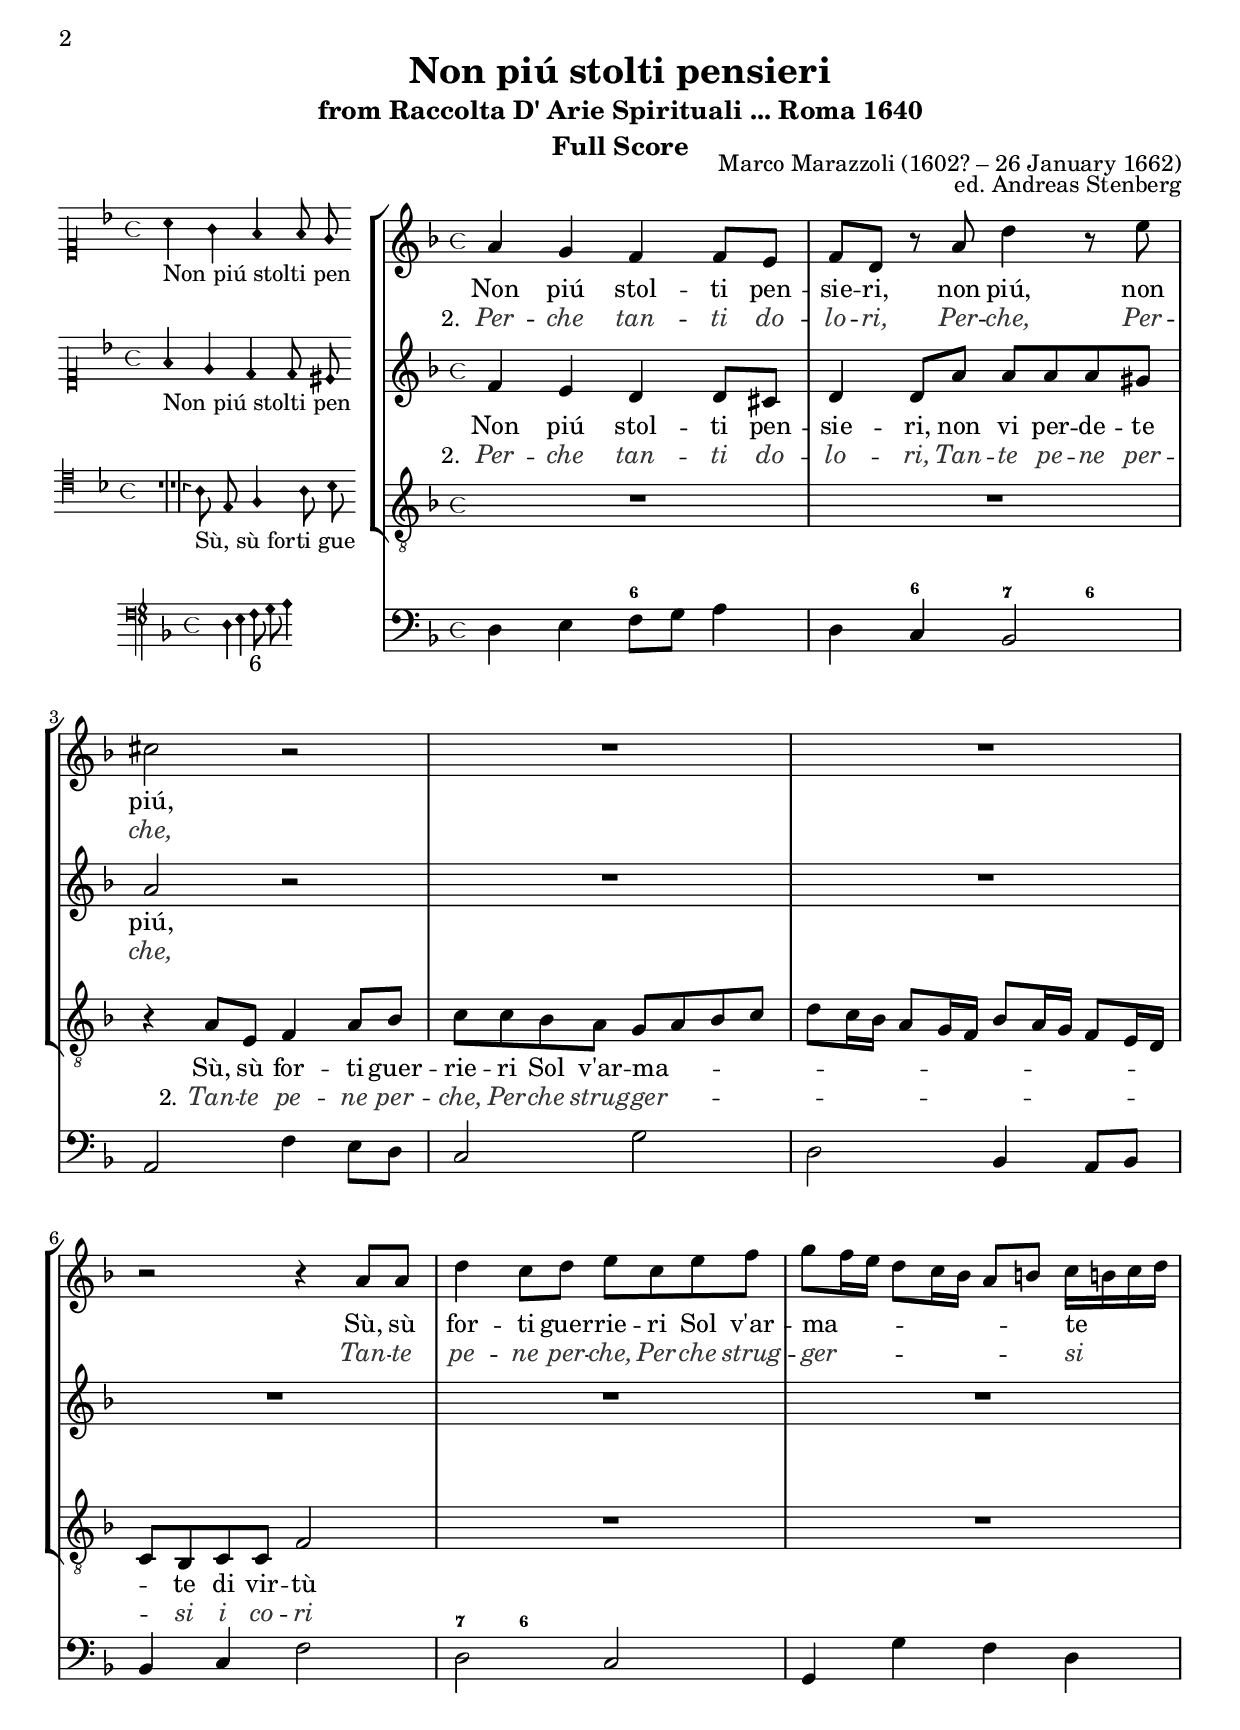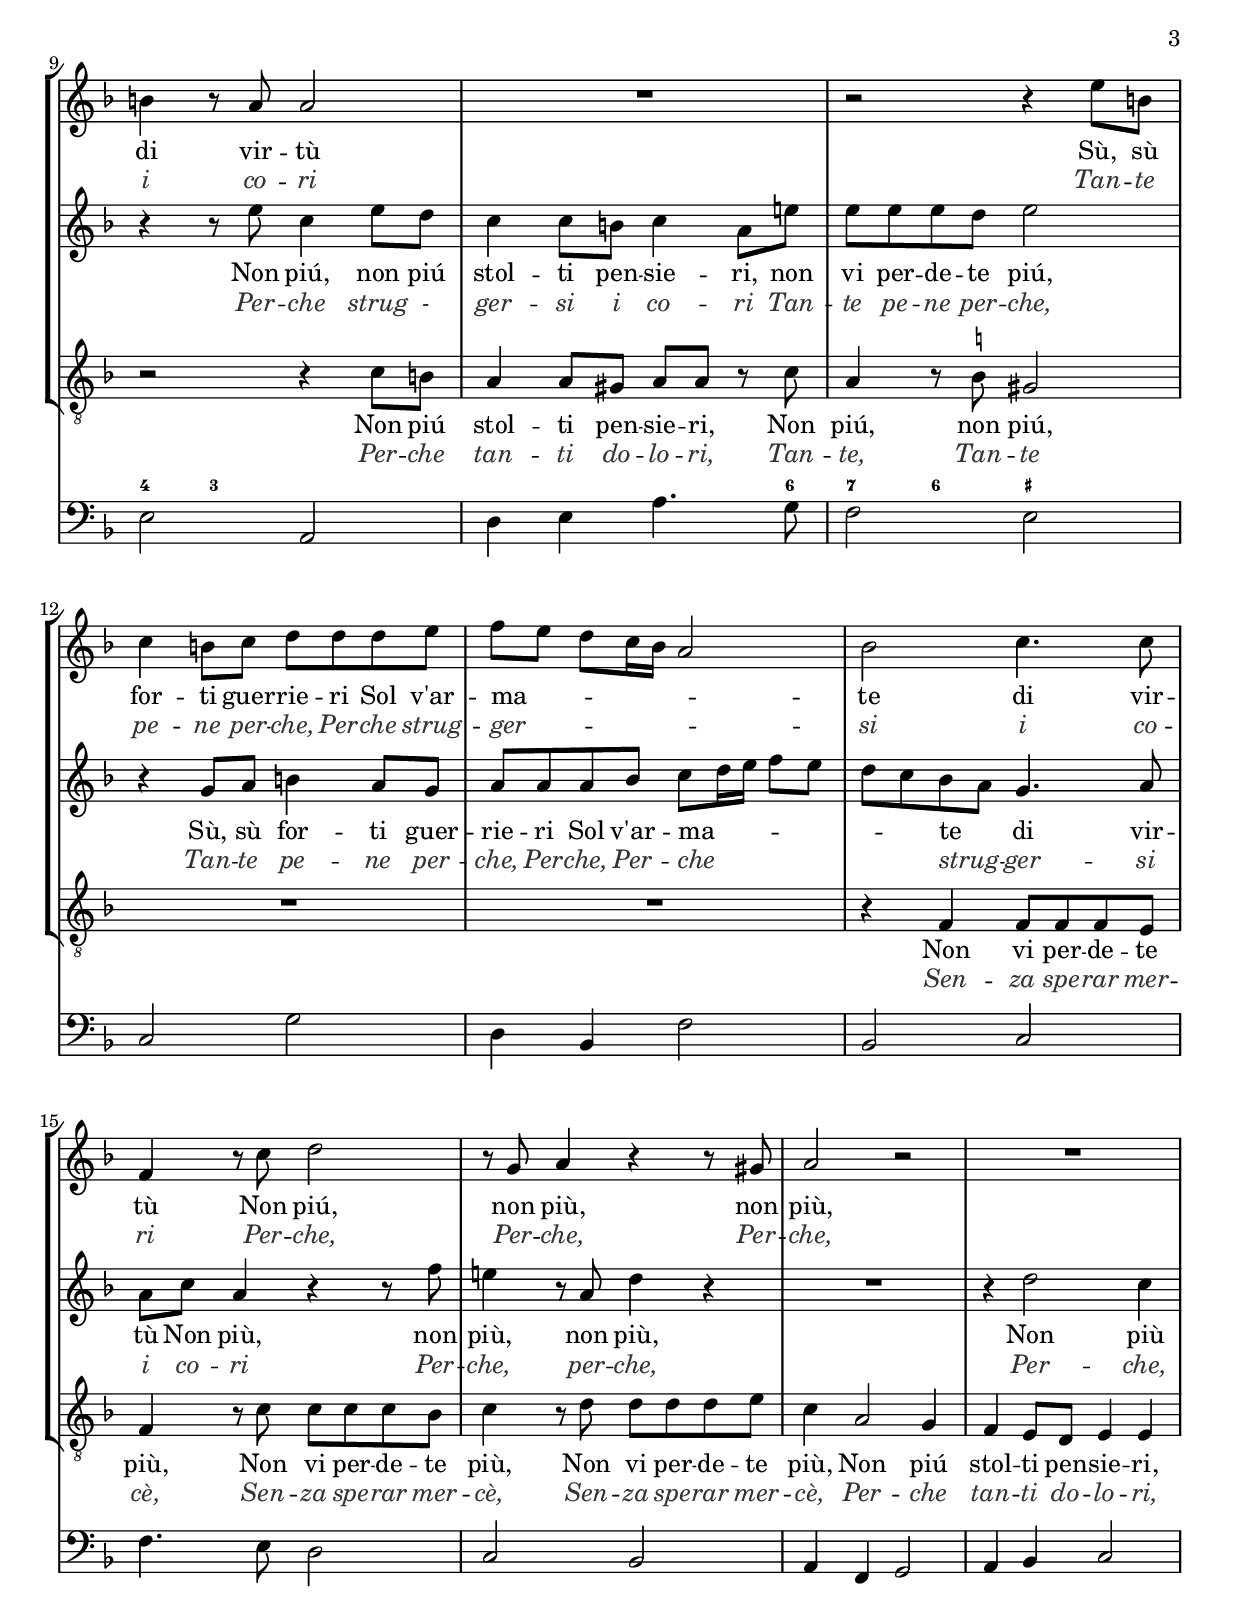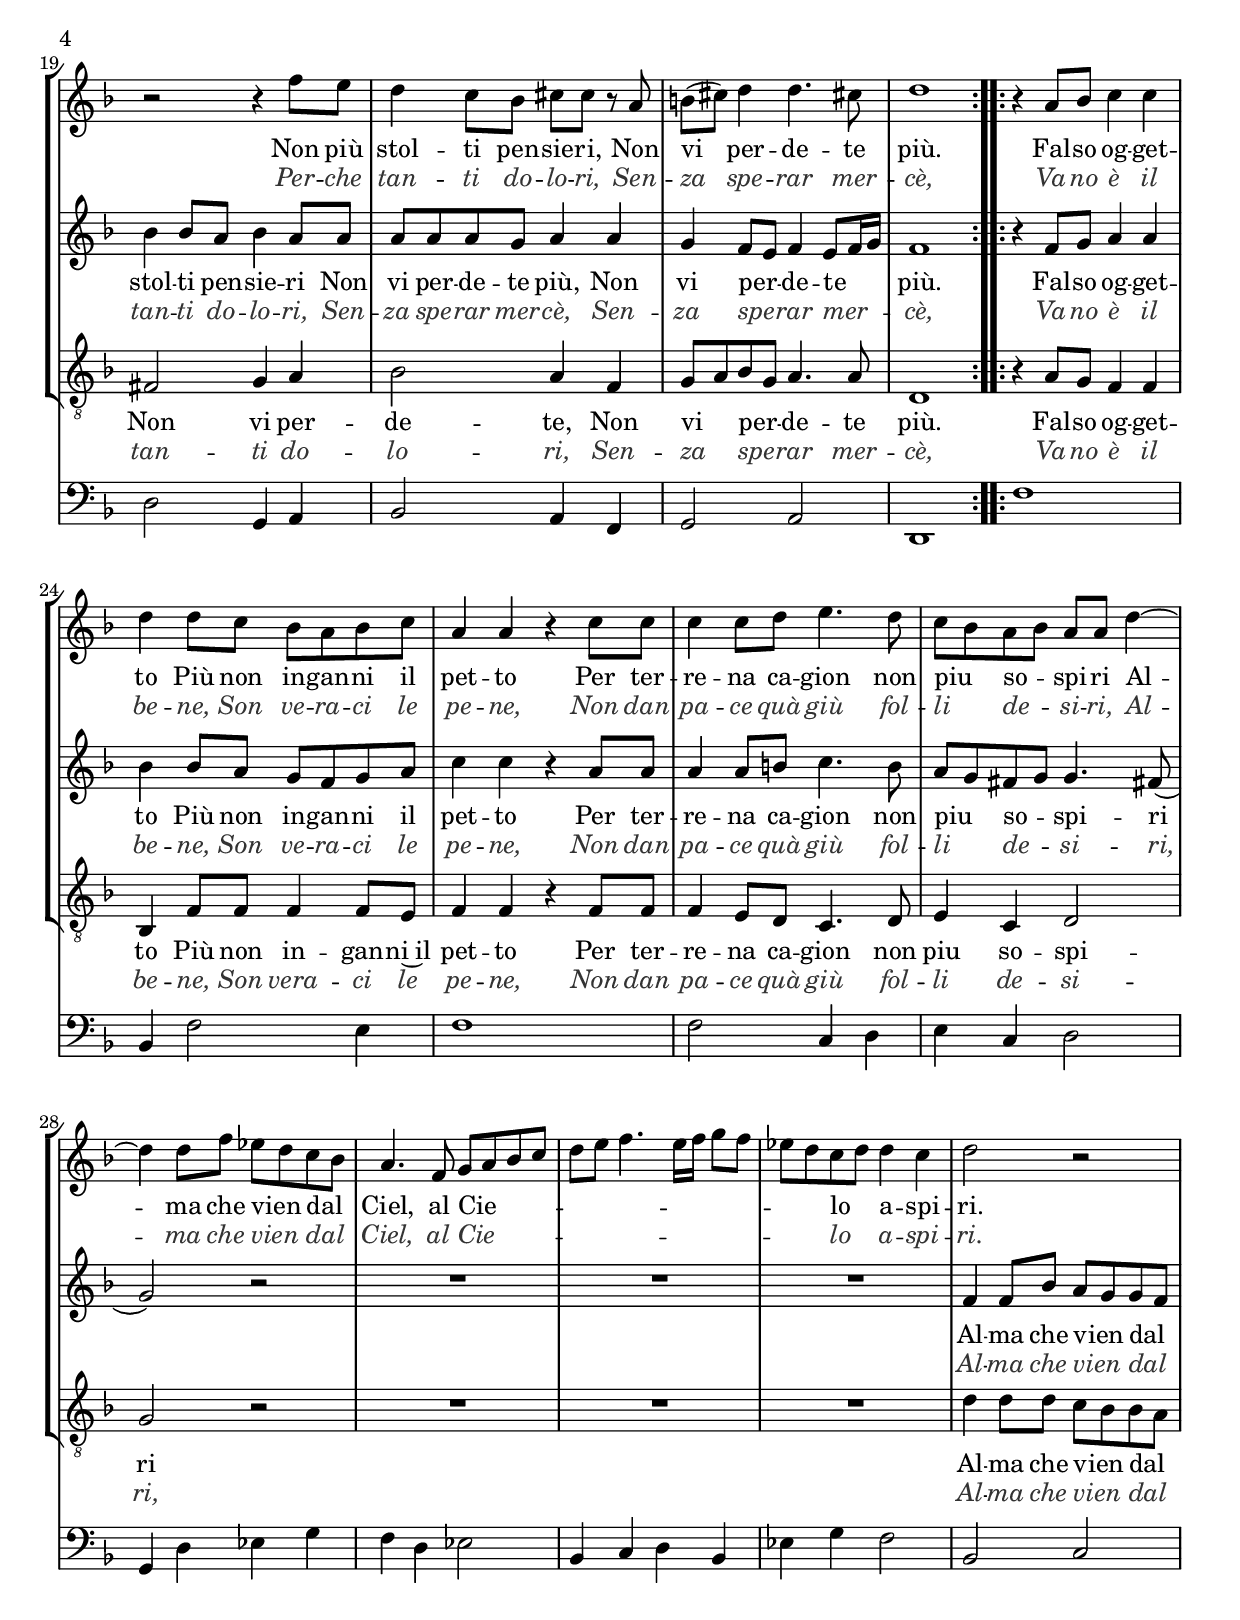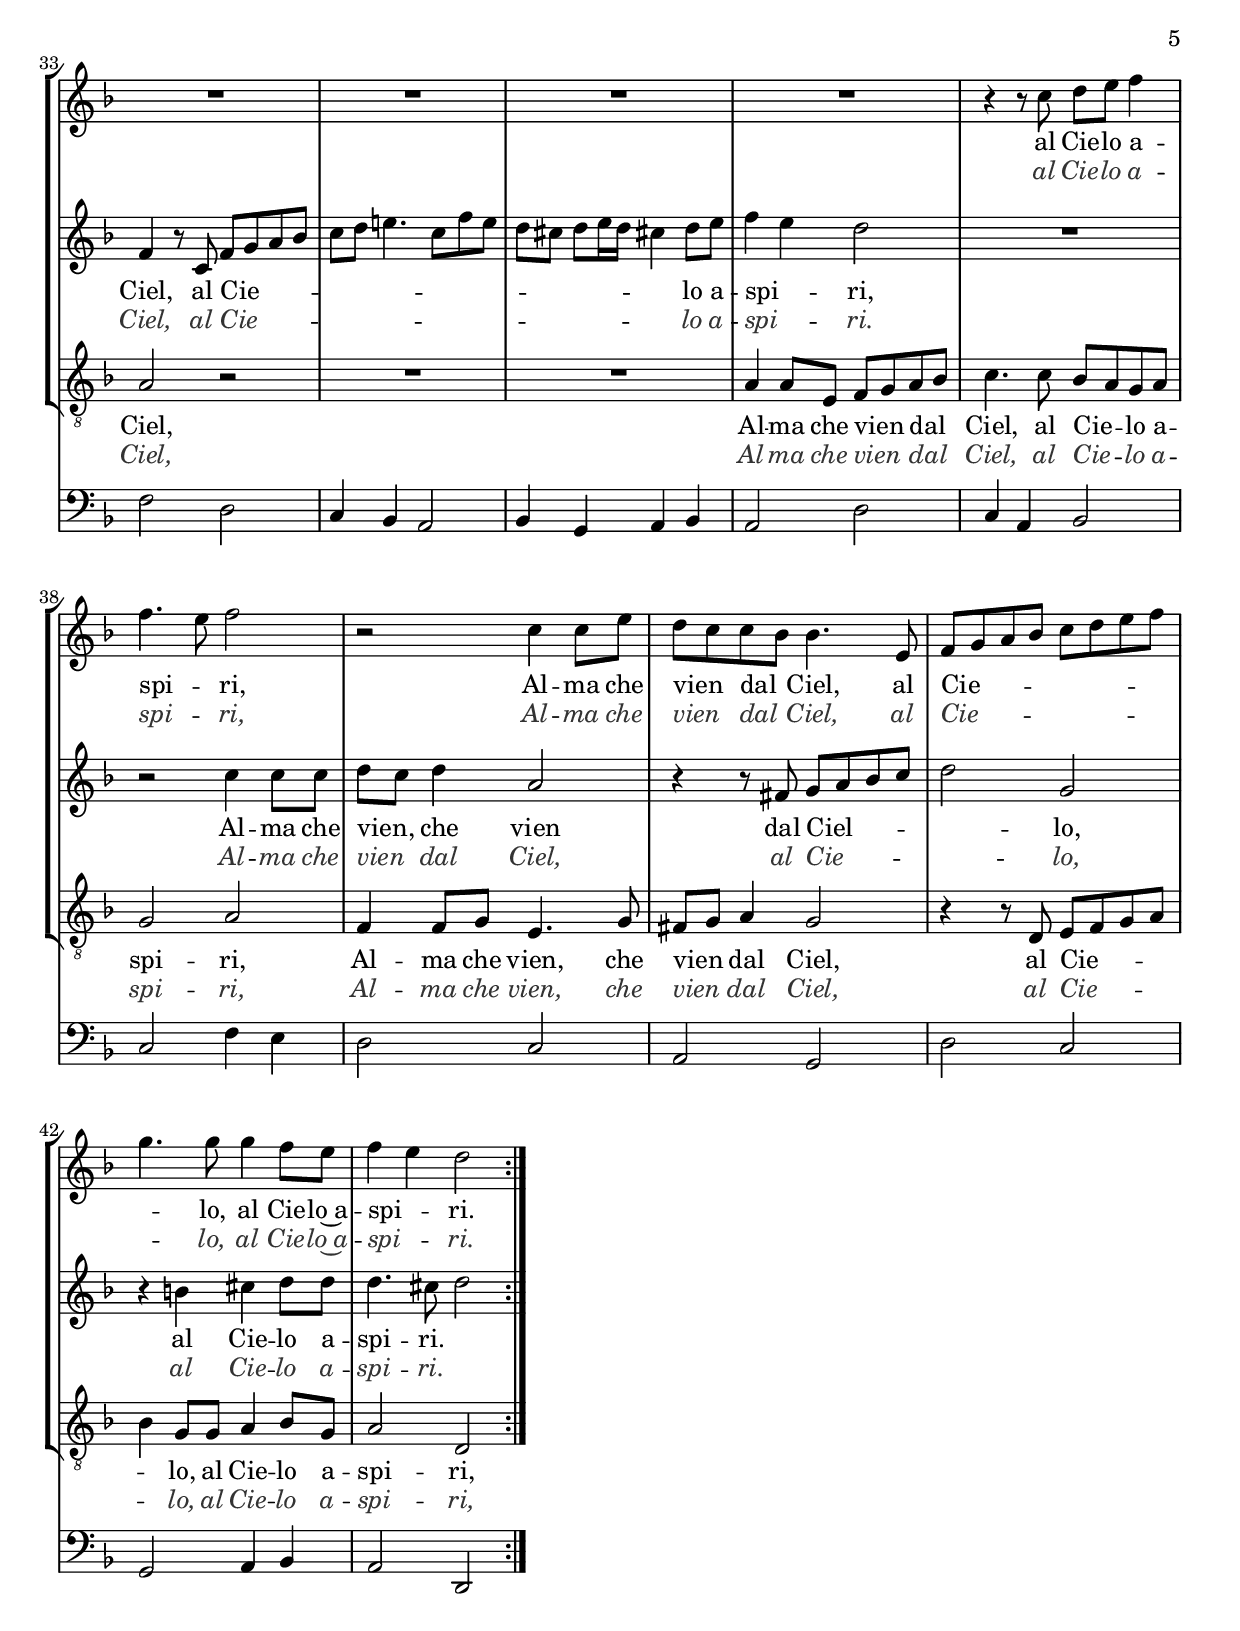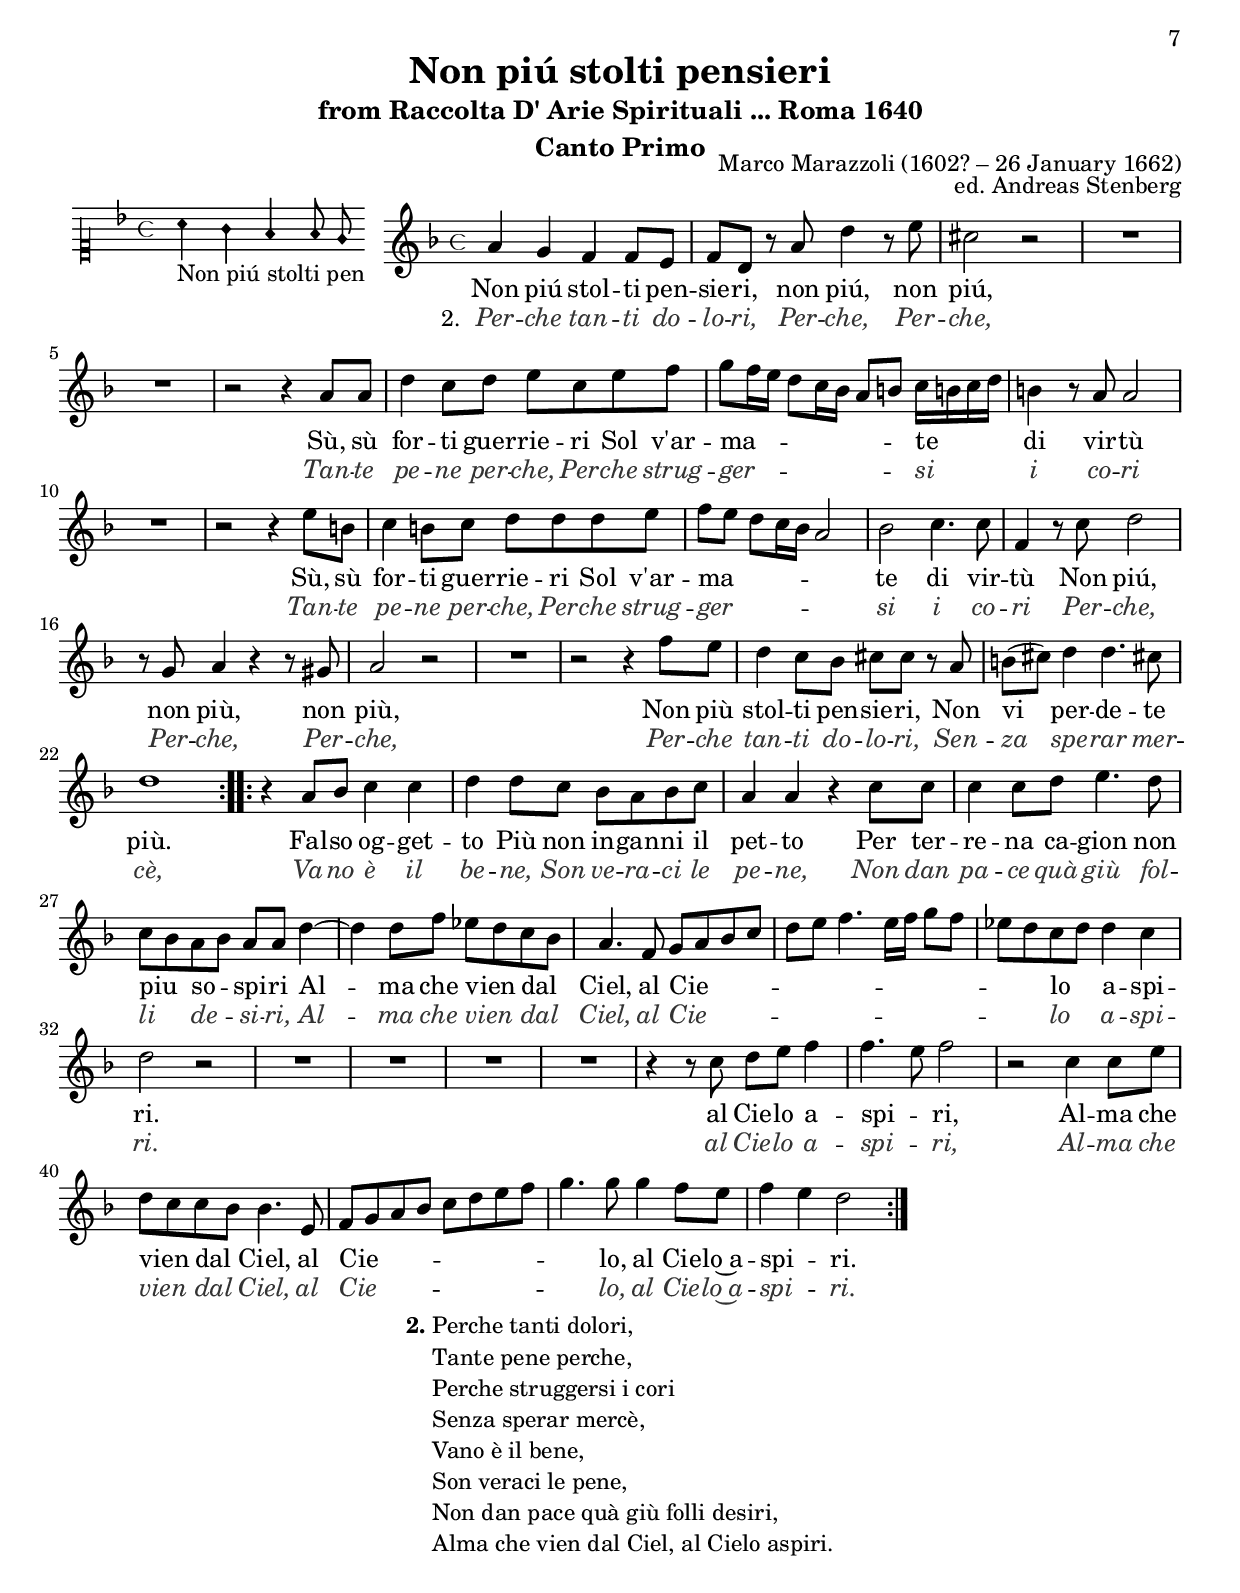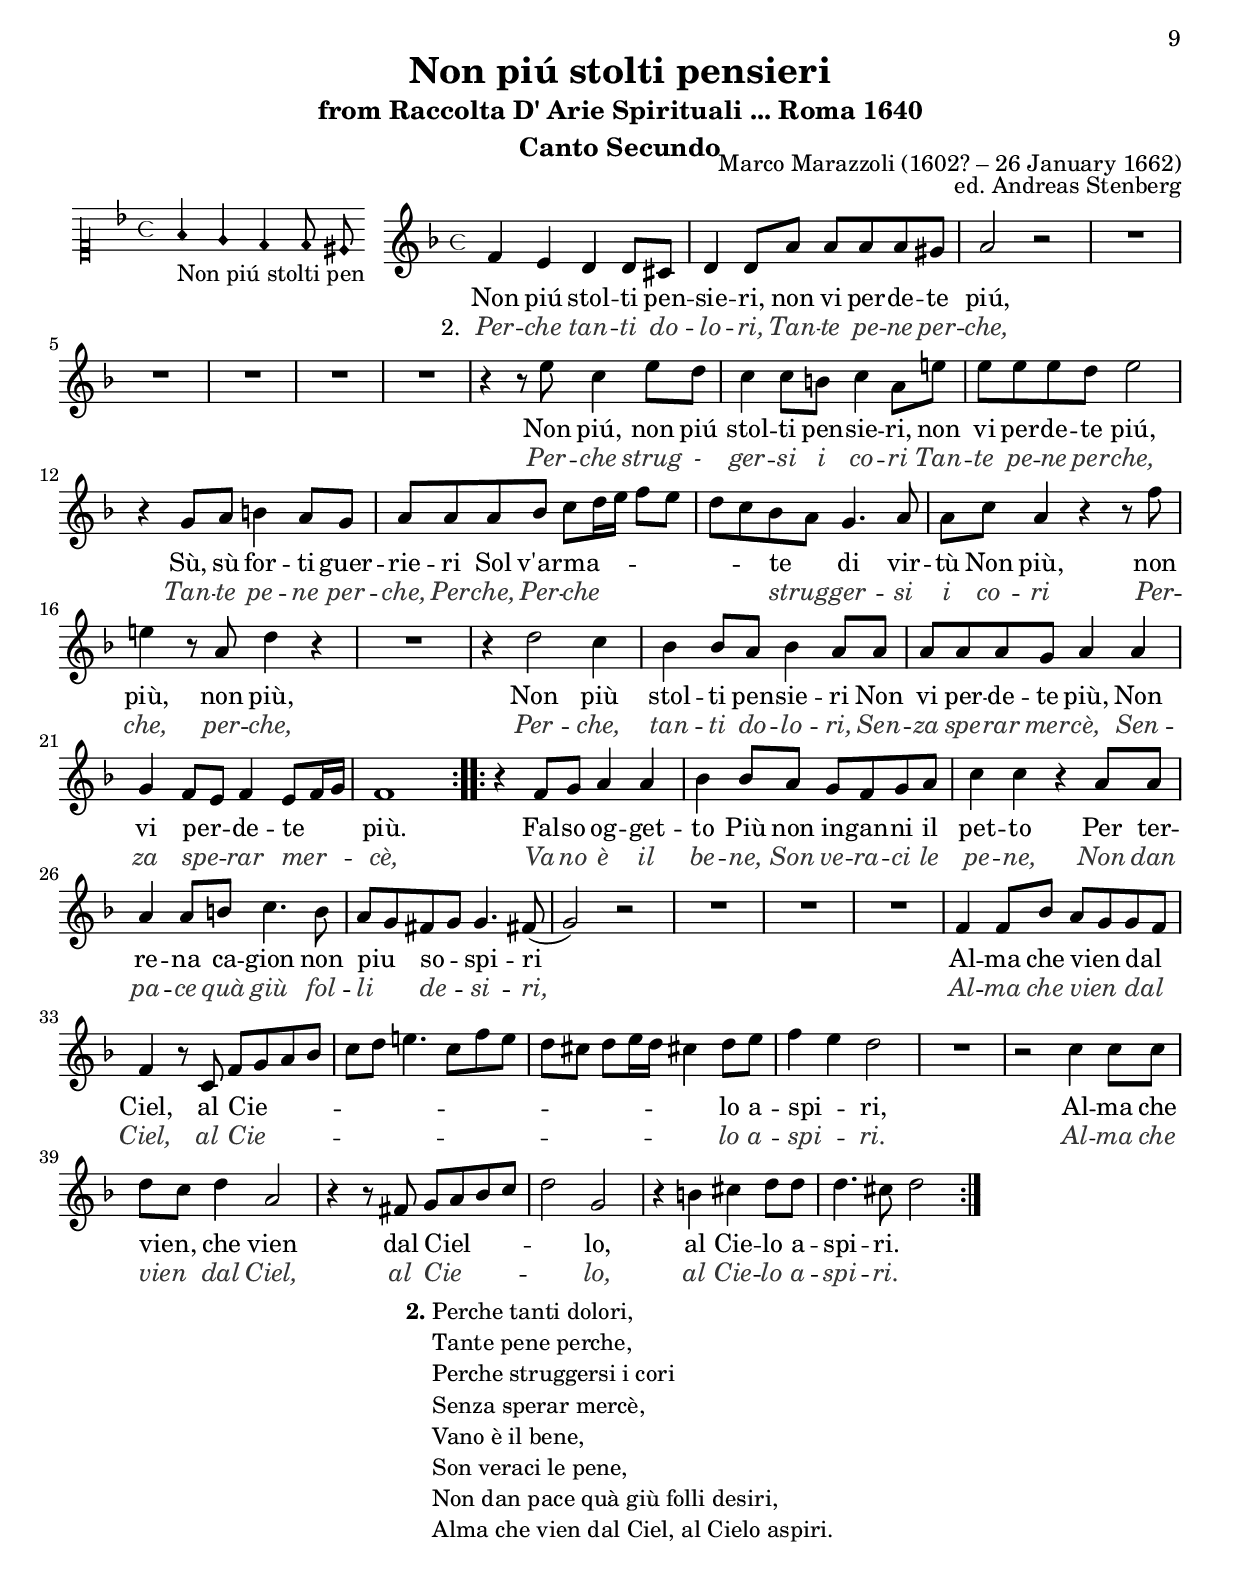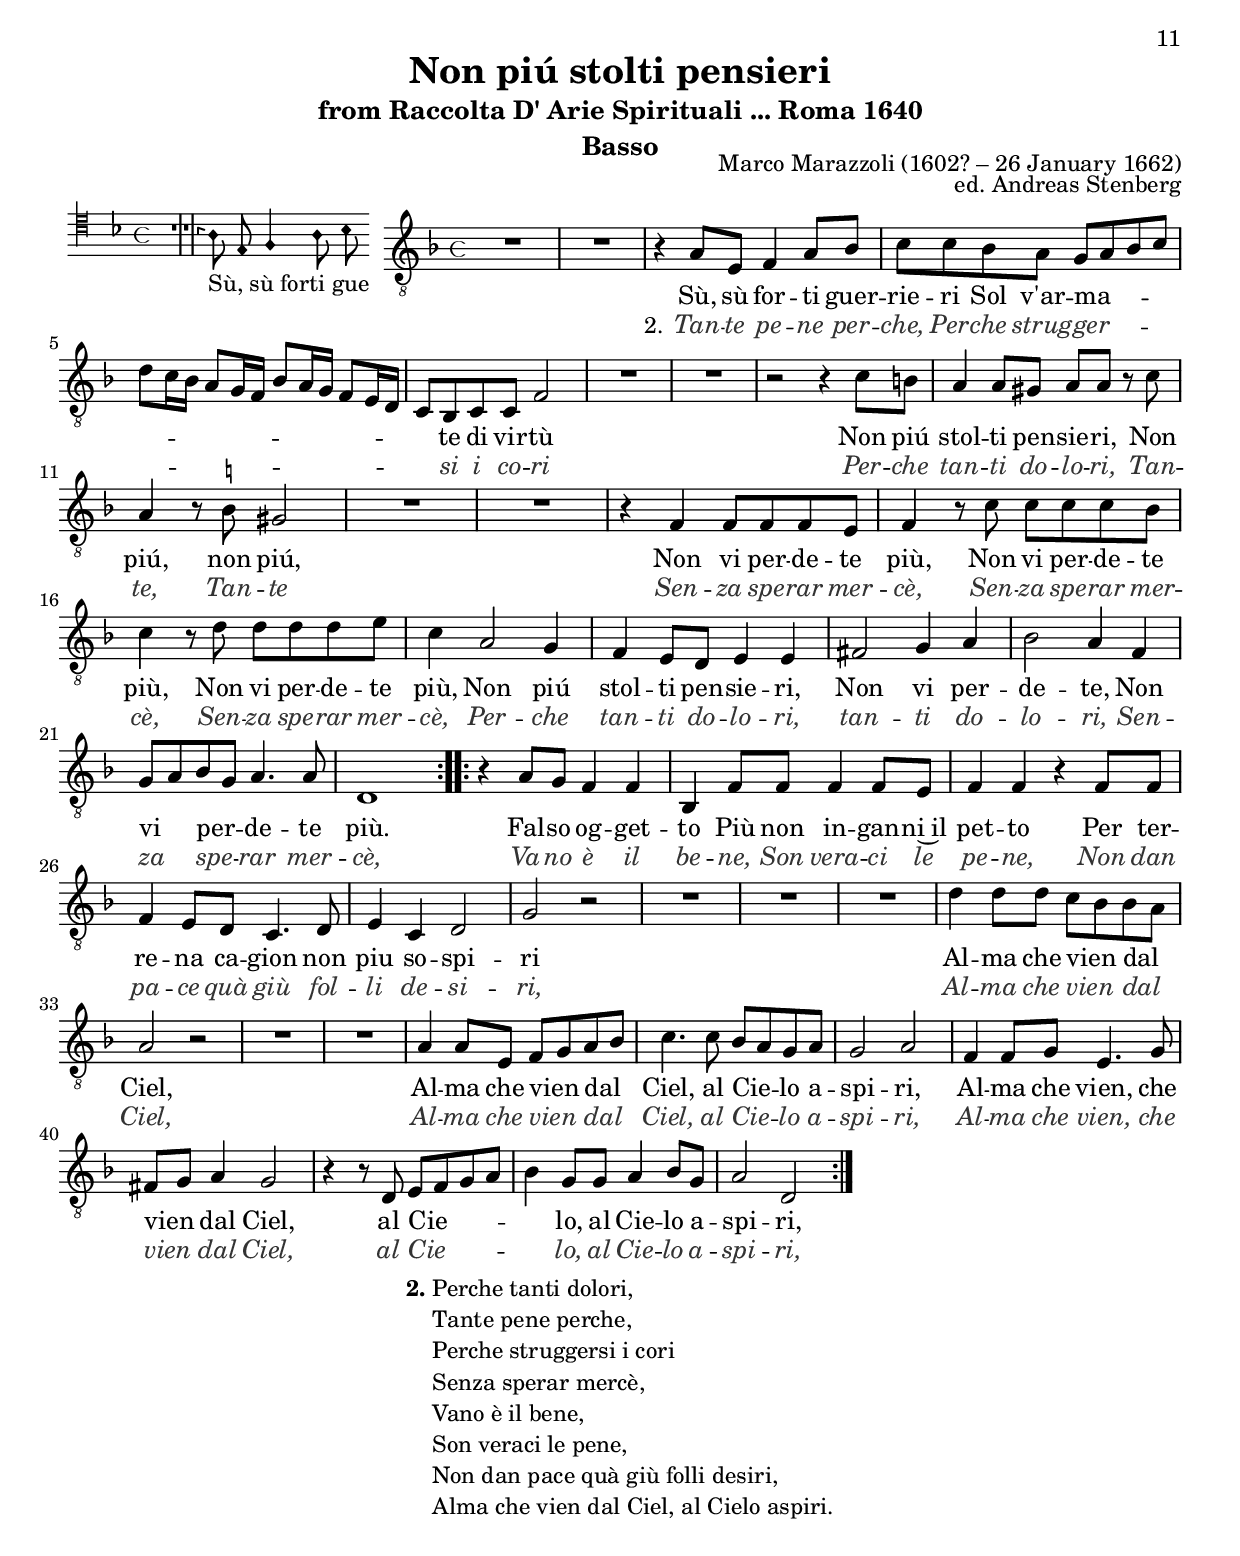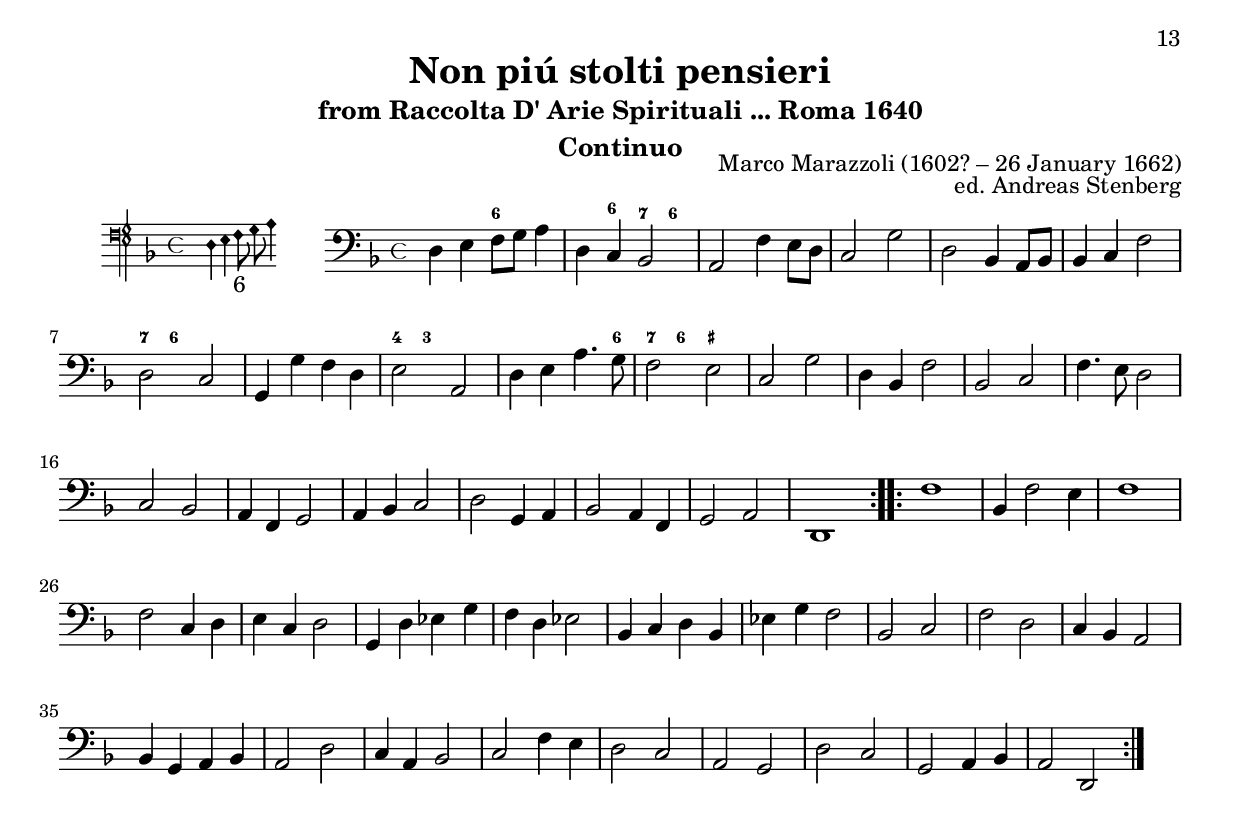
\version "2.18.0"
\include "deutsch.ly"
ficta = \once \set suggestAccidentals =##t
\header {
  title = \markup {
    \center-column {
      "Non piú stolti pensieri"
      %      "Wann er zu nacht"
      %      \vspace #0.5
    }
  }
  subtitle = "from Raccolta D' Arie Spirituali ... Roma 1640"
  subsubtitle = ""
  composer = \markup {
    \column {
      \vspace #0.5
      "Marco Marazzoli (1602? – 26 January 1662)"
    }
  }
  arranger = "ed. Andreas Stenberg"
  poet = ""
  meter =""
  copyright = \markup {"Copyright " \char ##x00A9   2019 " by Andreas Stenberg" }
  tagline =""
}
global = {
  \key f \major
}
%% PDF 18
sopMusic = \relative c'' {

  \set Score.tempoHideNote = ##t
  \tempo 4 = 86
  \override Staff.TimeSignature.style = #'mensural
  \time 4/4
  \repeat volta 2 {
    a4 g4 f4 f8 e8
    f8 d8 r8 a'8 d4 r8 e8
    cis2 r2
    R1				%% end of first line in orig.
    R1
    r2 r4 a8 a8
    d4 c8 d8 e8 c8 e8 f8
    g8( f16 e16  d8 c16 b16 a8 h8) c16( h!16 c16 d16)		%% end of second line.
    h4 r8 a8 a2
    R1
    r2 r4 e'8 h8
    c4 h8 c8 d8 d8 d8 e8
    f8( e8 d8 c16 b16 a2)		%% end of third line (last on first page).
    b2 c4. c8
    f,4 r8 c'8 d2
    r8 g,8 a4 r4 r8 gis8
    a2 r2
    R1
    r2 r4 f'8 e8			%% end of fourth line (firston second page).
    d4 c8 b8 cis8 cis8 r8 a8
    \override Slur.transparent =##f
    h8( cis8) d4 d4. cis!8
    \override Slur.transparent =##t
    d1
  }
  \repeat volta 2 {
    r4 a8 b8 c4 c4
    d4 d8 c8 b8 a8 b8 c8
    a4 a4 r4 c8 c8 		%% end of fifth line.
    c4 c8 d8 e4. d8
    c8( b8) a8( b8) a8 a8 d4~
    d4 d8 f8 es8( d8) c8( b8)
    a4. f8 g8( a8 b8 c8
    d8 e8 f4. e16 f16 g8 f8	%% end of sixth line (last on second page).
    es8 d8) c8( d8) d4 c4
    d2 r2
    R1*3				%% end of sewenth line (first on third page).
    R1
    r4 r8 c8 d8 e8 f4
    f4.( e8) f2
    r2 c4 c8 e8
    d8( c8) c8( b8) b4. e,8	%% end of eight line.
    f8( g8 a8 b8 c8 d8 e8 f8
    g4.) g8 g4 f8 e8
    f4( e4) d2
  }
}
sopWords = \lyricmode {
  Non piú stol -- ti pen -- sie -- ri,
  non piú, non piú,

  Sù, sù for -- ti guer -- rie -- ri
  Sol v'ar -- ma -- te di vir -- tù

  Sù, sù for -- ti guer -- rie -- ri
  Sol v'ar -- ma -- te di vir -- tù

  Non piú, non più, non più,
  Non più stol -- ti pen -- sie -- ri,

  Non vi per -- de -- te più.

  Fal -- so og -- get -- to
  Più non in -- gan -- ni il pet -- to
  Per ter -- re -- na ca -- gion non piu so -- spi -- ri

  Al -- ma che vien dal Ciel, al Cie -- lo a -- spi -- ri.
  al Cie -- lo a -- spi -- ri,
  Al -- ma che vien dal Ciel, al Cie -- lo, al Cie -- lo~a -- spi -- ri.

}
sopWords_II-parte = \lyricmode {
  \set stanza = "2."
  Per -- che tan -- ti do -- lo -- ri,
  Per -- che, Per -- che,
  Tan -- te pe -- ne per -- che,
  Per -- che strug -- ger -- si i co -- ri
  Tan -- te pe -- ne per -- che,
  Per -- che strug -- ger -- si i co -- ri
  Per -- che, Per -- che, Per -- che,
  Per -- che
  %Tan -- te pe -- ne per -- che,

  tan -- ti do -- lo -- ri,
  Sen -- za spe -- rar mer -- cè,
  Va -- no è il be -- ne,
  Son ve -- ra -- ci le pe -- ne,
  Non dan pa -- ce quà giù fol -- li de -- si -- ri,
  Al -- ma che vien dal Ciel, al Cie -- lo a -- spi -- ri.
  al Cie -- lo a -- spi -- ri,
  Al -- ma che vien dal Ciel, al Cie -- lo, al Cie -- lo~a -- spi -- ri.
}
%%PDF 33
tenorMusic = \relative c' {
  \clef "G"
  \set Score.tempoHideNote = ##t
  \override Staff.TimeSignature.style = #'mensural
  \time 4/4
  \repeat volta 2 {
    f4 e4 d4 d8 cis8
    d4 d8 a'8a8 a8 a8 gis8
    a2 r2
    R1		%% end of first line in orig.
    R1*4		%% end of second line.
    r4 r8 e'8 c4 e8 d8
    c4 c8 h8 c4 a8 e'!8
    e8 e8 e8 d8 e2
    r4 g,8 a8 h4 a8 g8
    a8 a8 a8 b8 c8( d16 e16 f8 e8	%% end of third line. (last on first page).
    d8 c8) b8( a8) g4. a8
    a8 c8 a4 r4 r8 f'8
    e!4 r8 a,8 d4 r4
    R1
    r4 d2 c4
    b4 b8 a8 b4 a8 a8	%% end of fourth line (first on second page).
    a8 a8 a8 g8 a4 a4
    g4 f8( e8) f4 e8( f16 g16)
    f1
  }
  \repeat volta 2 {
    r4 f8 g8 a4 a4
    b4 b8 a8 g8 f8 g8 a8
    c4 c4 r4 a8 a8
    a4 a8 h8 c4. h8
    a8( g8) fis8( g8) \override Slur.transparent =##f g4. fis!8(
    g2) r2
    \override Slur.transparent =##t
    R1*2			%% end of sixth line (last on second page).
    R1
    f4 f8 b8 a8( g8) g8( f8)
    f4 r8 c8 f8( g8 a8 b8
    c8 d8 e!4. c8 f8 e8
    d8 cis8 d8 e16 d16 cis!4) d8 e8	%% end of sewenth line (first on third page).
    f4( e4) d2
    R1
    r2 c4 c8 c8
    d8( c8) d4 a2
    r4 r8 fis8 g8( a8 b8 c8		%% end of eight line.
    d2) g,2
    r4 h4 cis4 d8 d8
    d4. cis8 d2
  }
}
tenorWords = \lyricmode {
  Non piú stol -- ti pen -- sie -- ri,
  non vi per -- de -- te piú,

  Non piú, non piú stol -- ti pen -- sie -- ri,
  non vi per -- de -- te piú,
  Sù, sù for -- ti guer -- rie -- ri
  Sol v'ar -- ma -- te di vir -- tù

  Non più, non più, non più,
  Non più stol -- ti pen -- sie -- ri
  Non vi per -- de -- te più,
  Non vi per -- de -- te più.

  Fal -- so og -- get -- to
  Più non in -- gan -- ni il pet -- to
  Per ter -- re -- na ca -- gion non piu so -- spi -- ri

  Al -- ma che vien dal Ciel, al Cie -- lo a -- spi -- ri,
  Al -- ma che vien, che vien dal Ciel -- lo, al Cie -- lo a -- spi -- ri.
}
tenorWords_II-parte = \lyricmode {
  \set stanza = "2."
  Per -- che tan -- ti do -- lo -- ri,
  Tan -- te pe -- ne per -- che,
  Per -- che strug - ger -- si i co -- ri
  Tan -- te pe -- ne per -- che,
  Tan -- te pe -- ne per -- che,
  Per -- che, Per -- che strug -- ger -- si i co -- ri
  Per -- che, per -- che, Per -- che,
  tan -- ti do -- lo -- ri,
  Sen -- za spe -- rar mer -- cè,
  Sen -- za spe -- rar mer -- cè,
  Va -- no è il be -- ne,
  Son ve -- ra -- ci le pe -- ne,
  Non dan pa -- ce quà giù fol -- li de -- si -- ri,
  Al -- ma che vien dal Ciel, al Cie -- lo a -- spi -- ri.
  Al -- ma che vien dal Ciel,
  al Cie -- lo, al Cie -- lo a -- spi -- ri.
}
%% PDF 49
bassMusic = \relative c {
  \set Score.tempoHideNote = ##t
  \override Staff.TimeSignature.style = #'mensural
  \time 4/4
  \clef "G_8"
  \repeat volta 2 {
    R1
    R1
    r4 a'8 e8 f4 a8 b8
    c8 c8 b8 a8 g8( a8 b8 c8		%% end of first line in orig
    d8 c16 b16 a8 g16 f16 b8 a16 g16 f8 e16 d16
    c8) b8 c8 c8 f2
    R1
    R1
    r2 r4 c'8 h8
    a4 a8 gis8 a8 a8 r8 c8
    a4 r8 \ficta h8 gis2
    R1*2					%% end of third line (last on first page).
    r4 f4 f8 f8 f8 e8
    f4 r8 c'8 c8 c8 c8 b8
    c4 r8 d8 d8 d8 d8 e8
    c4 a2 g4
    f4 e8 d8 e4 e4
    fis2 g4 a4				%5 end of fourth line (first on second page
    b2 a4 f4
    g8( a8) b8( g8) a4. a8
    d,1
  }
  \repeat volta 2 {
    r4 a'8 g8 f4 f4
    b,4 f'8 f8 f4 f8 e8
    f4 f4 r4 f8 f8			%% end of fifth line.
    f4 e8 d8 c4. d8
    e4 c4 d2
    g2 r2
    R1*2					%% end of sixth line (last on second page).
    R1
    d'4 d8 d8 c8( b8) b8( a8)
    a2 r2
    R1*2					%% end of sewenth line. (first on third page).
    a4 a8 e8 f8( g8) a8( b8)
    c4. c8 b8( a8) g8 a8
    g2 a2
    f4 f8 g8
    e4. g8
    fis8( g8) a4 g2				%% end of eight line
    r4 r8 d8 e8( f8 g8 a8
    b4) g8 g8 a4 b8 g8
    a2 d,2
  }
}
bassWords = \lyricmode {
  Sù, sù for -- ti guer -- rie -- ri
  Sol v'ar -- ma -- te di vir -- tù

  Non piú stol -- ti pen -- sie -- ri,
  Non piú, non piú,

  Non vi per -- de -- te più,
  Non vi per -- de -- te più,
  Non vi per -- de -- te più,

  Non piú stol -- ti pen -- sie -- ri,
  Non vi per -- de -- te,
  Non vi per -- de -- te più.

  Fal -- so og -- get -- to
  Più non in -- gan -- ni~il pet -- to
  Per ter -- re -- na ca -- gion non piu so -- spi -- ri

  Al -- ma che vien dal Ciel,
  Al -- ma che vien dal Ciel,
  al Cie -- lo a -- spi -- ri,

  Al -- ma che vien, che vien dal Ciel,
  al Cie -- lo, al Cie -- lo a -- spi -- ri,

}
bassWords_II-parte = \lyricmode {
  \set stanza = "2."
  %Per -- che tan -- ti do -- lo -- ri,
  Tan -- te pe -- ne per -- che,
  Per -- che strug -- ger -- si i co -- ri
  Per -- che tan -- ti do -- lo -- ri,
  Tan -- te, Tan -- te %pe -- ne per -- che,
  Sen -- za spe -- rar mer -- cè,
  Sen -- za spe -- rar mer -- cè,
  Sen -- za spe -- rar mer -- cè,
  Per -- che tan -- ti do -- lo -- ri,
  tan -- ti do -- lo -- ri,
  Sen -- za spe -- rar mer -- cè,

  Va -- no è il be -- ne,
  Son vera -- ci le pe -- ne,
  Non dan pa -- ce quà giù fol -- li de -- si -- ri,
  Al -- ma che vien dal Ciel,
  Al -- ma che vien dal Ciel,
  al Cie -- lo a -- spi -- ri,

  Al -- ma che vien, che vien dal Ciel,
  al Cie -- lo, al Cie -- lo a -- spi -- ri,
}
%% PDF 55
continuo = \figuremode {
  s2 <6>2
  s4 <6>4  <7>4 <6>4
  s1*2				%% end of first line in orig.
  s1*2
  <7>4 <6>4 s2
  s1				%% end of second line.
  <4>4 <3>4 s2
  s2 s4 s8 <6>8
  <7>4 <6>4 <_+>2
  s1*2				%% end of third line.
  s1*3

  %\override Staff.BassFigureAlignmentPositioning.direction = #UP
  %\bassFigureStaffAlignmentUp
  \set Staff.useBassFigureExtenders = ##t
  \override Staff.BassFigureAlignmentPositioning.direction = #DOWN
  \bassFigureStaffAlignmentDown
}


bassAdOrgMusic = \relative c {
  \clef "bass"
  \set Score.tempoHideNote = ##t
  \override Staff.TimeSignature.style = #'mensural
  \time 4/4
  \repeat volta 2 {
    d4 e4 f8 g8 a4
    d,4 c4 b2
    a2 f'4 e8 d8
    c2 g'2			%% emd of first line in orig.
    d2 b4 a8 b8
    b4 c4 f2
    d2 c2
    g4 g'4 f4 d4			%% end of second line
    e2 a,2
    d4 e4 a4. g8
    f2 e2
    c2 g'2
    d4 b4 f'2			%% end of third line (last on first page)
    b,2 c2
    f4. e8 d2
    c2 b2
    a4 f4 g2
    a4 b4 c2
    d2 g,4 a4			%% end of fourth line (first on second page).
    b2 a4 f4
    g2 a2
    d,1
  }
  \repeat volta 2 {
    f'1
    b,4 f'2 e4
    f1				%% end of fifth line.
    f2 c4 d4
    e4 c4 d2
    g,4 d'4 es4 g4
    f4 d4 es2
    b4 c4 d4 b4
    es4 g4 f2
    b,2 c2
    f2 d2
    c4 b4 a2
    b4 g4 a4 b4
    a2 d2
    c4 a4 b2
    c2 f4 e4
    d2 c2
    a2 g2				%% end of eight line
    d'2 c2
    g2 a4 b4 a2
    d,2
  }
}

incipitDiscantus = \markup {
  \score {
    {
      %      \set Staff.instrumentName = #"Tenor "
      \override NoteHead.style = #'neomensural
      \override Rest.style = #'neomensural
      \override Staff.TimeSignature.style = #'mensural
      \cadenzaOn
      \clef "petrucci-c1"
      \key f \major
      \time 4/4
      a'4_"Non piú stolti pen" g'4 f'4 f'8 e'8

    }
    \layout {
      \context {
        \Voice
        \remove "Ligature_bracket_engraver"
        \consists "Mensural_ligature_engraver"
      }
      line-width = 4.5\cm
    }
  }
}


incipitTenor = \markup {
  \score {
    {
      %      \set Staff.instrumentName = #"Tenor "
      \override NoteHead.style = #'neomensural
      \override Rest.style = #'neomensural
      \override Staff.TimeSignature.style = #'mensural
      \cadenzaOn
      \clef "petrucci-c1"
      \key f \major
      \time 4/4
      f'4_"Non piú stolti pen" e'4 d'4 d'8 cis'8
    }
    \layout {
      \context {
        \Voice
        \remove "Ligature_bracket_engraver"
        \consists "Mensural_ligature_engraver"
      }
      line-width = 5.0\cm
    }
  }
}
#(append! supported-clefs '(("mensural-f3" . ("clefs.mensural.f" 0 0))))


incipitBassus = \markup {
  \score {
    {
      %      \set Staff.instrumentName = #"Tenor "
      \override NoteHead.style = #'neomensural
      \override Rest.style = #'neomensural
      \override Staff.TimeSignature.style = #'mensural
      \cadenzaOn
      \clef "mensural-c4"
      \key f \major
      \time 4/4
      r1 \noBreak \bar "|"
      r1 \noBreak \bar "|"
      r4 a8_"Sù, sù forti gue"  e8 f4 a8 b8
    }
    \layout {
      \context {
        \Voice
        \remove "Ligature_bracket_engraver"
        \consists "Mensural_ligature_engraver"
      }
      line-width = 4.5\cm
    }
  }
}
incipitBassusAdOrganum = \markup {
  \score {
    {
      %      \set Staff.instrumentName = #"Tenor "
      \override NoteHead.style = #'neomensural
      \override Rest.style = #'neomensural
      \override Staff.TimeSignature.style = #'mensural
      \cadenzaOn
      \clef "petrucci-f"
      \key f \major
      \time 4/4
      d4 e4 f8_"6" g8 a4

    }
    \layout {
      \context {
        \Voice
        \remove "Ligature_bracket_engraver"
        \consists "Mensural_ligature_engraver"
      }
      line-width = 4.5\cm
    }
  }
}
%% sources for Raw Continuo realisation

\parallelMusic #'(voiceA voiceB voiceC voiceD ){
  % Bar 1
  g\longa |
  d'\longa |
  h\longa |
  g,\longa |
  %}
}
%% source for extra stanza
stanzaTwo = \markup {
  \column {
    \fill-line {
      \line { \bold 2. \justify-string #"Perche tanti dolori,

Tante pene perche, 

Perche struggersi i cori

Senza sperar mercè,

Vano è il bene,

Son veraci le pene,

Non dan pace quà giù folli desiri,

Alma che vien dal Ciel, al Cielo aspiri."
      }
    }
  }
}

%% Scoreblock for printing full score
\score {
  <<
    \keepWithTag #'Score
    \new StaffGroup \with {
      \override VerticalAxisGroup.staff-staff-spacing = #'((basic-distance . 12))
    } <<
      \new Staff = treble <<
        \set Staff.instrumentName = \incipitDiscantus
        \new Voice = "sopranos" {
          \set  Staff.midiInstrument ="choir aahs"
          %	\voiceOne
          << \global \sopMusic >>
        }
      >>
      \new Lyrics = sopranos { s1 }
      \new AltLyrics = sopranosII { s1 }

      \new Staff = tenors <<
        \set Staff.instrumentName = \incipitTenor

        \clef "treble"
        \new Voice = "tenors" {
          \set  Staff.midiInstrument ="choir aahs"
          %	\voiceOne
          << \global \tenorMusic >>
        }
      >>
      \new Lyrics = "tenors" { s1 }
      \new AltLyrics = "tenors-StII" { s1 }

      \new Staff ="basses" {
        \set Staff.instrumentName = \incipitBassus

        \new Voice = "basses" {
          \set  Staff.midiInstrument ="choir aahs"
          \clef "bass"
          %	\voiceTwo
          << \global \bassMusic >>
        }
      }
    >>
    \new Lyrics = basses { s1 }
    \new AltLyrics = basses-StII { s1 }

    %{
    \new PianoStaff \with {
      instrumentName = "Continuo"
      fontSize = #-1.5
      \override StaffSymbol.staff-space = #(magstep -1.5)
      \override StaffSymbol.thickness = #(magstep -1.5)

    } <<
      \new Staff = "right" \with {
        midiInstrument = "harpsichord"
      } \global << \relative c'' \voiceA \\ \relative c'' \stemUp \voiceB\\ \relative c' \stemDown \voiceC >>
      \new Staff = "left" \with {
        midiInstrument = "harpsichord"
      } { \clef bass \global \relative c \voiceD }
    >>
    %}
    <<
      \removeWithTag #'Parts
      \new Staff ="bassAdOrg" {
        \set Staff.instrumentName = \incipitBassusAdOrganum

        \new Voice = "bassusAdOrganum" {
          \set  Staff.midiInstrument ="choir aahs"
          \clef "bass"
          %	\voiceTwo
          << \global \bassAdOrgMusic >>
        }
      }
      \context Staff = bassAdOrg \continuo

    >>
    \context Lyrics = sopranos \lyricsto sopranos \sopWords
    \context Lyrics = sopranosII \lyricsto sopranos \sopWords_II-parte
    \context Lyrics = tenors \lyricsto tenors \tenorWords
    \context Lyrics = tenors-StII \lyricsto tenors \tenorWords_II-parte
    \context Lyrics = basses \lyricsto basses \bassWords
    \context Lyrics = basses-StII \lyricsto basses \bassWords_II-parte
  >>
  \layout {
    \context {
      \Score
      % no bars in staves
      %      \override BarLine.transparent = ##t

    }
    % the next three instructions keep the lyrics between the bar lines
    \context {
      \Lyrics
      \consists "Bar_engraver"
      \override BarLine.transparent = ##t
      \name AltLyrics
      \alias Lyrics
      \override StanzaNumber.font-series = #'medium
      \override LyricText.font-shape = #'italic
      \override LyricText.color = #(x11-color 'grey20)
    }
    \context {
      \StaffGroup
      \consists "Separating_line_group_engraver"
      \accepts AltLyrics
    }
    \context {
      \Voice
      % no slurs
      \override Slur.transparent = ##t
      % Comment in the below "\remove" command to allow line
      % breaking also at those barlines where a note overlaps
      % into the next bar.  The command is commented out in this
      % short example score, but especially for large scores, you
      % will typically yield better line breaking and thus improve
      % overall spacing if you comment in the following command.
      %\remove "Forbid_line_break_engraver"
    }
    indent = 5.5\cm
  }
  \header {
    instrument = \markup {
      \center-column {
        "Full Score"
      }
    }
    breakbefore = ##t
  }
}

\stanzaTwo

%% Scoreblocks for parts
%% Cantus primus
\score {
  <<
    \keepWithTag #'Parts
    \new StaffGroup \with {
      \override VerticalAxisGroup.staff-staff-spacing = #'((basic-distance . 12))
    } <<
      \new Staff = treble <<
        \set Staff.instrumentName = \incipitDiscantus
        \new Voice = "sopranos" {
          \set  Staff.midiInstrument ="choir aahs"
          %	\voiceOne
          << \global \sopMusic >>
        }
      >>
      \new Lyrics = sopranos { s1 }
      \new AltLyrics = sopranosII { s1 }

    >>
    \context Lyrics = sopranos \lyricsto sopranos \sopWords
    \context Lyrics = sopranosII \lyricsto sopranos \sopWords_II-parte
  >>
  \layout {
    \context {
      \Score
      % no bars in staves
      %      \override BarLine.transparent = ##t

    }
    % the next three instructions keep the lyrics between the bar lines
    \context {
      \Lyrics
      \consists "Bar_engraver"
      \override BarLine.transparent = ##t
      \name AltLyrics
      \alias Lyrics
      \override StanzaNumber.font-series = #'medium
      \override LyricText.font-shape = #'italic
      \override LyricText.color = #(x11-color 'grey20)
    }
    \context {
      \StaffGroup
      \consists "Separating_line_group_engraver"
      \accepts AltLyrics
    }
    \context {
      \Voice
      % no slurs
      \override Slur.transparent = ##t
      % Comment in the below "\remove" command to allow line
      % breaking also at those barlines where a note overlaps
      % into the next bar.  The command is commented out in this
      % short example score, but especially for large scores, you
      % will typically yield better line breaking and thus improve
      % overall spacing if you comment in the following command.
      %\remove "Forbid_line_break_engraver"
    }
    indent = 5.5\cm
  }
  \header {
    instrument = "Canto Primo"
    breakbefore = ##t
  }
}

\stanzaTwo

\pageBreak
\markup {
}
\pageBreak

%% Cantus Secundus
\score {
  <<
    \keepWithTag #'Parts
    \new StaffGroup \with {
      \override VerticalAxisGroup.staff-staff-spacing = #'((basic-distance . 12))
    } <<
      \new Staff = tenors <<
        \set Staff.instrumentName = \incipitTenor

        \clef "treble"
        \new Voice = "tenors" {
          \set  Staff.midiInstrument ="choir aahs"
          %	\voiceOne
          << \global \tenorMusic >>
        }
      >>
      \new Lyrics = "tenors" { s1 }
      \new AltLyrics = "tenors-StII" { s1 }
    >>
    \context Lyrics = tenors \lyricsto tenors \tenorWords
    \context Lyrics = tenors-StII \lyricsto tenors \tenorWords_II-parte
  >>
  \layout {
    \context {
      \Score
      % no bars in staves
      %      \override BarLine.transparent = ##t

    }
    % the next three instructions keep the lyrics between the bar lines
    \context {
      \Lyrics
      \consists "Bar_engraver"
      \override BarLine.transparent = ##t
      \name AltLyrics
      \alias Lyrics
      \override StanzaNumber.font-series = #'medium
      \override LyricText.font-shape = #'italic
      \override LyricText.color = #(x11-color 'grey20)
    }
    \context {
      \StaffGroup
      \consists "Separating_line_group_engraver"
      \accepts AltLyrics
    }
    \context {
      \Voice
      % no slurs
      \override Slur.transparent = ##t
      % Comment in the below "\remove" command to allow line
      % breaking also at those barlines where a note overlaps
      % into the next bar.  The command is commented out in this
      % short example score, but especially for large scores, you
      % will typically yield better line breaking and thus improve
      % overall spacing if you comment in the following command.
      %\remove "Forbid_line_break_engraver"
    }
    indent = 5.5\cm
  }
  \header {
    instrument = "Canto Secundo"
    breakbefore = ##t
  }
}

\stanzaTwo

\pageBreak
\markup {
}
\pageBreak

%% Bassus
\score {
  <<
    \keepWithTag #'Parts
    \new StaffGroup \with {
      \override VerticalAxisGroup.staff-staff-spacing = #'((basic-distance . 12))
    } <<
      \new Staff ="basses" {
        \set Staff.instrumentName = \incipitBassus

        \new Voice = "basses" {
          \set  Staff.midiInstrument ="choir aahs"
          \clef "bass"
          %	\voiceTwo
          << \global \bassMusic >>
        }
      }
      \new Lyrics = basses { s1 }
      \new AltLyrics = basses-StII { s1 }

    >>
    \context Lyrics = basses \lyricsto basses \bassWords
    \context Lyrics = basses-StII \lyricsto basses \bassWords_II-parte
  >>
  \layout {
    \context {
      \Score
      % no bars in staves
      %      \override BarLine.transparent = ##t

    }
    % the next three instructions keep the lyrics between the bar lines
    \context {
      \Lyrics
      \consists "Bar_engraver"
      \override BarLine.transparent = ##t
      \name AltLyrics
      \alias Lyrics
      \override StanzaNumber.font-series = #'medium
      \override LyricText.font-shape = #'italic
      \override LyricText.color = #(x11-color 'grey20)
    }
    \context {
      \StaffGroup
      \consists "Separating_line_group_engraver"
      \accepts AltLyrics
    }
    \context {
      \Voice
      % no slurs
      \override Slur.transparent = ##t
      % Comment in the below "\remove" command to allow line
      % breaking also at those barlines where a note overlaps
      % into the next bar.  The command is commented out in this
      % short example score, but especially for large scores, you
      % will typically yield better line breaking and thus improve
      % overall spacing if you comment in the following command.
      %\remove "Forbid_line_break_engraver"
    }
    indent = 5.5\cm
  }
  \header {
    instrument = "Basso"
    breakbefore = ##t
  }
}

\stanzaTwo

\pageBreak
\markup {
}
\pageBreak

%% Cantus ad Organum
\score {
  \keepWithTag #'Parts
  <<
    \new Staff ="bassAdOrg" {
      \set Staff.instrumentName = \incipitBassusAdOrganum

      \new Voice = "bassusAdOrganum" {
        \set  Staff.midiInstrument ="choir aahs"
        \clef "bass"
        %	\voiceTwo
        << \global \bassAdOrgMusic >>
      }
    }
    \context Staff = bassAdOrg \continuo

  >>
  \layout {
    \context {
      \Score
      % no bars in staves
      %      \override BarLine.transparent = ##t

    }
    % the next three instructions keep the lyrics between the bar lines
    \context {
      \Lyrics
      \consists "Bar_engraver"
      \override BarLine.transparent = ##t
    }
    \context {
      \StaffGroup
      \consists "Separating_line_group_engraver"
    }
    \context {
      \Voice
      % no slurs
      \override Slur.transparent = ##t
      % Comment in the below "\remove" command to allow line
      % breaking also at those barlines where a note overlaps
      % into the next bar.  The command is commented out in this
      % short example score, but especially for large scores, you
      % will typically yield better line breaking and thus improve
      % overall spacing if you comment in the following command.
      %\remove "Forbid_line_break_engraver"
    }
    indent = 4.5\cm
  }
  \header {
    instrument = "Continuo"
    breakbefore = ##t
  }
}

\pageBreak
\markup {
}
\pageBreak

%% Scoreblock for midi
\score {
  \unfoldRepeats
  <<
    \new StaffGroup <<
      \new Staff = treble <<
        \set Staff.instrumentName = \incipitDiscantus
        \new Voice = "sopranos" {
          \set  Staff.midiInstrument ="choir aahs"
          %	\voiceOne
          << \global \sopMusic >>
        }
      >>
      \new Lyrics = sopranos { s1 }

      \new Staff = tenors <<
        \set Staff.instrumentName = \incipitTenor

        \clef "treble"
        \new Voice = "tenors" {
          \set  Staff.midiInstrument ="choir aahs"
          %	\voiceOne
          << \global \tenorMusic >>
        }
      >>
      \new Lyrics = "tenors" { s1 }

      \new Staff ="basses" {
        \set Staff.instrumentName = \incipitBassus

        \new Voice = "basses" {
          \set  Staff.midiInstrument ="choir aahs"
          \clef "G_8"
          %	\voiceTwo
          << \global \bassMusic >>
        }
      }
    >>
    \new Lyrics = basses { s1 }
    \new Staff ="bassAdOrg" {
      \set Staff.instrumentName = \incipitBassusAdOrganum

      \new Voice = "bassusAdOrganum" {
        \set  Staff.midiInstrument ="church organ"
        \set Staff.midiMinimumVolume = #0.3
        \set Staff.midiMaximumVolume = #0.6
        \clef "bass"
        %	\voiceTwo
        << \global  \bassAdOrgMusic >>
      }
    }

    \context Lyrics = sopranos \lyricsto sopranos \sopWords
    \context Lyrics = tenors \lyricsto tenors \tenorWords
    \context Lyrics = basses \lyricsto basses \bassWords
  >>
  \midi {}
}
\paper {
  ragged-bottom = ##t
  ragged-last-bottom = ##t
  ragged-last = ##t
  print-all-headers = ##t
  page-breaking = #ly:minimal-breaking
}

%{
convert-ly.py (GNU LilyPond) 2.18.2  convert-ly.py: Processing `'...
Applying conversion: 2.15.7, 2.15.9, 2.15.10, 2.15.16, 2.15.17,
2.15.18, 2.15.19, 2.15.20, 2.15.25, 2.15.32, 2.15.39, 2.15.40,
2.15.42, 2.15.43, 2.16.0, 2.17.0, 2.17.4, 2.17.5, 2.17.6, 2.17.11,
2.17.14, 2.17.15, 2.17.18, 2.17.19, 2.17.20, 2.17.25, 2.17.27,
2.17.29, 2.17.97, 2.18.0
%}
